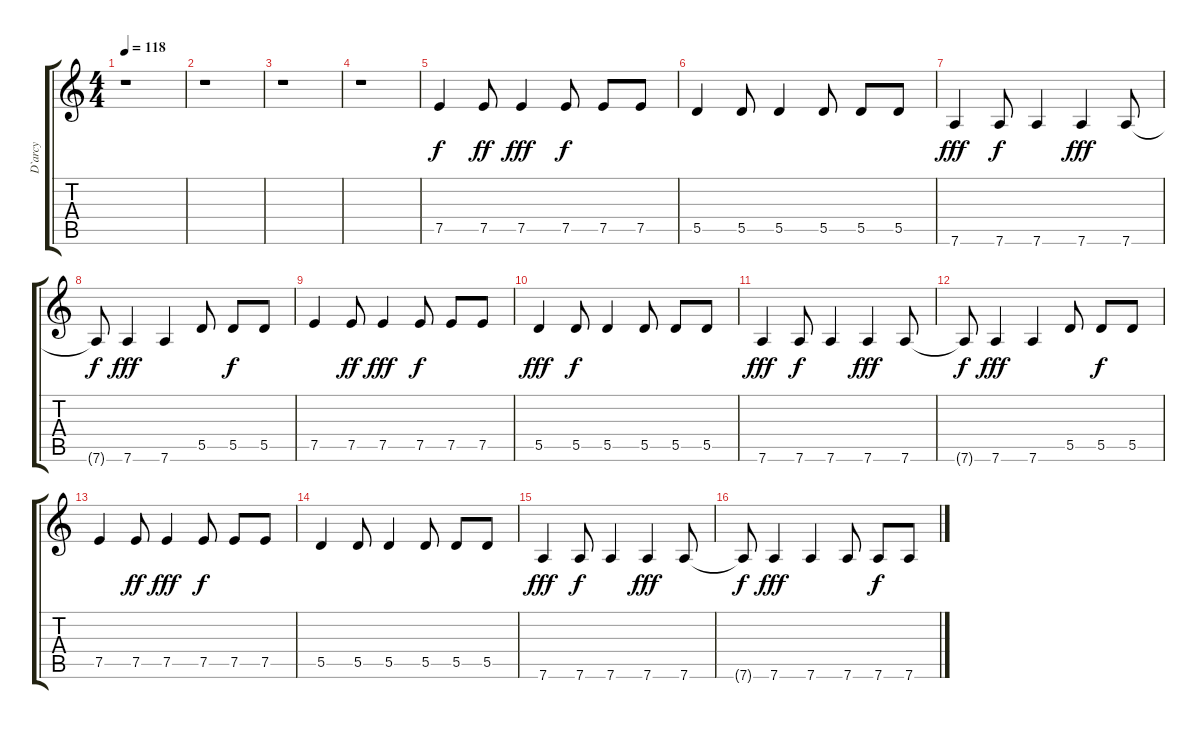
\track ("D`arcy" "D`arcy") {instrument electricbassfinger}
\staff {score tabs}
\tuning (E4 B3 G3 D3 A2 D2) {hide}
\ts (4 4)
\tempo 118
\clef g2
\ks c
r.1{txt "" dy f instrument electricbassfinger} |
r.1 |
r.1 |
r.1 |
7.5.4 7.5.8{dy ff} 7.5.4{dy fff} 7.5.8{dy f} 7.5.8 7.5.8 |
5.5.4 5.5.8 5.5.4 5.5.8 5.5.8 5.5.8 |
7.6.4{dy fff} 7.6.8{dy f} 7.6.4 7.6.4{dy fff} 7.6.8 |
7.6{t}.8{dy f} 7.6.4{dy fff} 7.6.4 5.5.8 5.5.8{dy f} 5.5.8 |
7.5.4 7.5.8{dy ff} 7.5.4{dy fff} 7.5.8{dy f} 7.5.8 7.5.8 |
5.5.4{dy fff} 5.5.8{dy f} 5.5.4 5.5.8 5.5.8 5.5.8 |
7.6.4{dy fff} 7.6.8{dy f} 7.6.4 7.6.4{dy fff} 7.6.8 |
7.6{t}.8{dy f} 7.6.4{dy fff} 7.6.4 5.5.8 5.5.8{dy f} 5.5.8 |
7.5.4 7.5.8{dy ff} 7.5.4{dy fff} 7.5.8{dy f} 7.5.8 7.5.8 |
5.5.4 5.5.8 5.5.4 5.5.8 5.5.8 5.5.8 |
7.6.4{dy fff} 7.6.8{dy f} 7.6.4 7.6.4{dy fff} 7.6.8 |
7.6{t}.8{dy f} 7.6.4{dy fff} 7.6.4 7.6.8 7.6.8{dy f} 7.6.8
